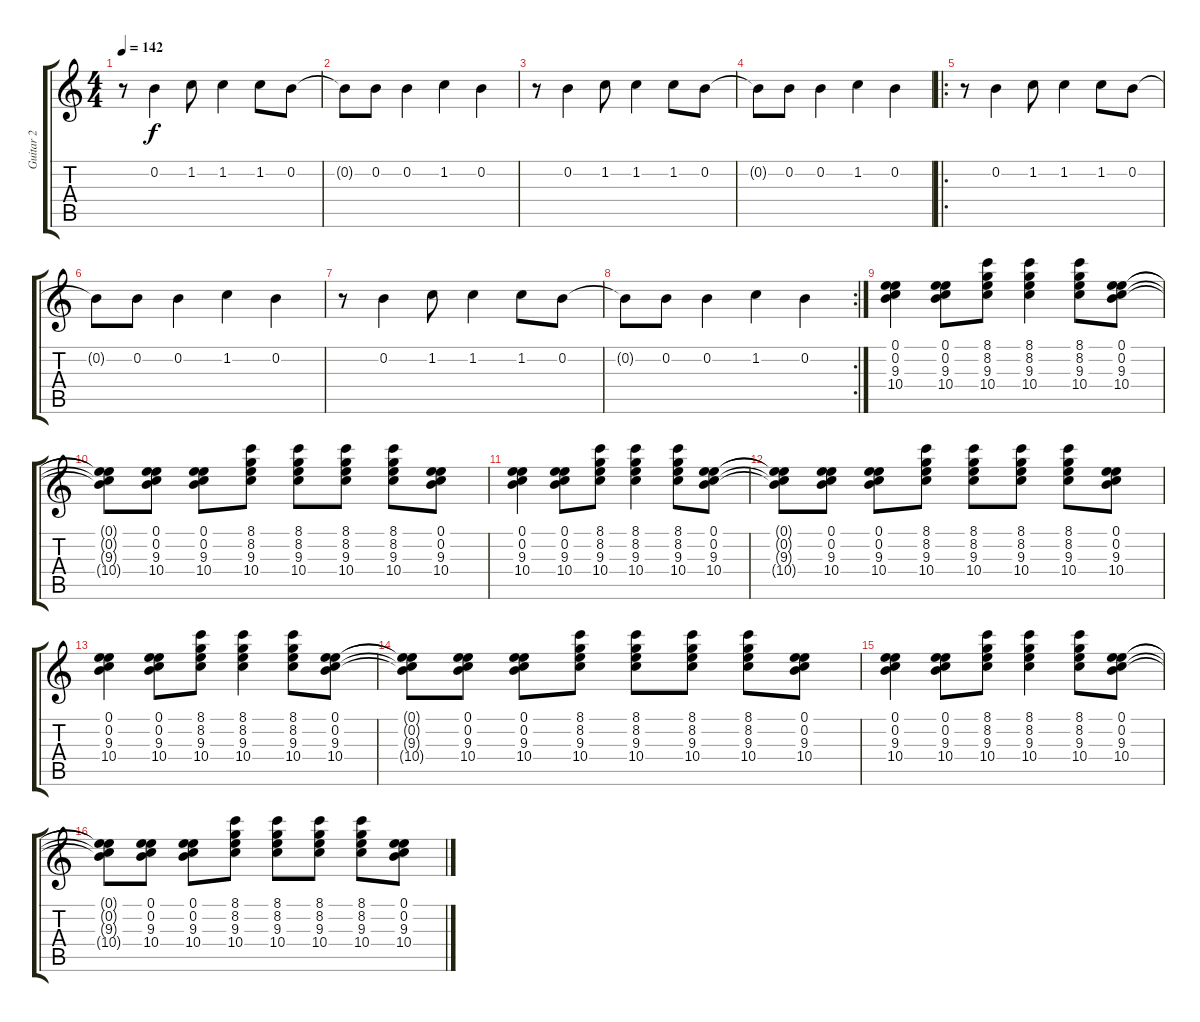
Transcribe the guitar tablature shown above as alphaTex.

\track ("Guitar 2" "Guitar 2") {instrument overdrivenguitar}
\staff {score tabs}
\tuning (E4 B3 G3 D3 A2 E2) {hide}
\ts (4 4)
\tempo 142
\clef g2
\ks c
r.8{dy f} 0.2.4 1.2.8 1.2.4 1.2.8 0.2.8 |
0.2{t}.8 0.2.8 0.2.4 1.2.4 0.2.4 |
r.8 0.2.4 1.2.8 1.2.4 1.2.8 0.2.8 |
0.2{t}.8 0.2.8 0.2.4 1.2.4 0.2.4 |
\ro
r.8 0.2.4 1.2.8 1.2.4 1.2.8 0.2.8 |
0.2{t}.8 0.2.8 0.2.4 1.2.4 0.2.4 |
r.8 0.2.4 1.2.8 1.2.4 1.2.8 0.2.8 |
\rc 2
0.2{t}.8 0.2.8 0.2.4 1.2.4 0.2.4 |
(0.1 0.2 9.3 10.4).4 (0.1 0.2 9.3 10.4).8 (8.1 8.2 9.3 10.4).8 (8.1 8.2 9.3 10.4).4 (8.1 8.2 9.3 10.4).8 (0.1 0.2 9.3 10.4).8 |
(0.1{t} 0.2{t} 9.3{t} 10.4{t}).8 (0.1 0.2 9.3 10.4).8 (0.1 0.2 9.3 10.4).8 (8.1 8.2 9.3 10.4).8 (8.1 8.2 9.3 10.4).8 (8.1 8.2 9.3 10.4).8 (8.1 8.2 9.3 10.4).8 (0.1 0.2 9.3 10.4).8 |
(0.1 0.2 9.3 10.4).4 (0.1 0.2 9.3 10.4).8 (8.1 8.2 9.3 10.4).8 (8.1 8.2 9.3 10.4).4 (8.1 8.2 9.3 10.4).8 (0.1 0.2 9.3 10.4).8 |
(0.1{t} 0.2{t} 9.3{t} 10.4{t}).8 (0.1 0.2 9.3 10.4).8 (0.1 0.2 9.3 10.4).8 (8.1 8.2 9.3 10.4).8 (8.1 8.2 9.3 10.4).8 (8.1 8.2 9.3 10.4).8 (8.1 8.2 9.3 10.4).8 (0.1 0.2 9.3 10.4).8 |
(0.1 0.2 9.3 10.4).4 (0.1 0.2 9.3 10.4).8 (8.1 8.2 9.3 10.4).8 (8.1 8.2 9.3 10.4).4 (8.1 8.2 9.3 10.4).8 (0.1 0.2 9.3 10.4).8 |
(0.1{t} 0.2{t} 9.3{t} 10.4{t}).8 (0.1 0.2 9.3 10.4).8 (0.1 0.2 9.3 10.4).8 (8.1 8.2 9.3 10.4).8 (8.1 8.2 9.3 10.4).8 (8.1 8.2 9.3 10.4).8 (8.1 8.2 9.3 10.4).8 (0.1 0.2 9.3 10.4).8 |
(0.1 0.2 9.3 10.4).4 (0.1 0.2 9.3 10.4).8 (8.1 8.2 9.3 10.4).8 (8.1 8.2 9.3 10.4).4 (8.1 8.2 9.3 10.4).8 (0.1 0.2 9.3 10.4).8 |
(0.1{t} 0.2{t} 9.3{t} 10.4{t}).8 (0.1 0.2 9.3 10.4).8 (0.1 0.2 9.3 10.4).8 (8.1 8.2 9.3 10.4).8 (8.1 8.2 9.3 10.4).8 (8.1 8.2 9.3 10.4).8 (8.1 8.2 9.3 10.4).8 (0.1 0.2 9.3 10.4).8
